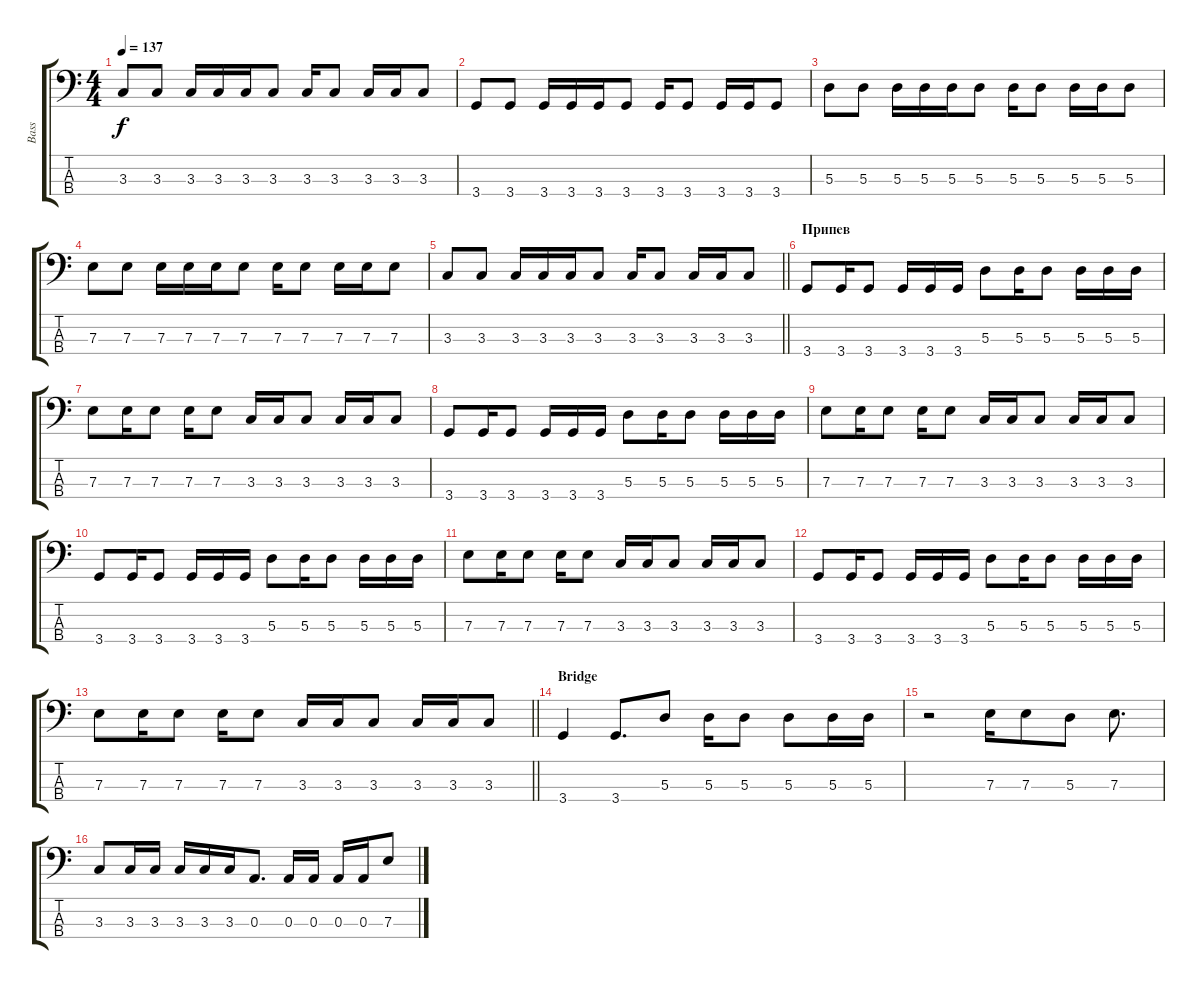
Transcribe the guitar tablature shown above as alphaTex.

\track ("Bass" "Bass") {instrument electricbassfinger}
\staff {score tabs}
\tuning (G2 D2 A1 E1) {hide}
\ts (4 4)
\tempo 137
\clef f4
\ks c
3.3.8{dy f} 3.3.8 3.3.16 3.3.16 3.3.16 3.3.8 3.3.16 3.3.8 3.3.16 3.3.16 3.3.8 |
3.4.8 3.4.8 3.4.16 3.4.16 3.4.16 3.4.8 3.4.16 3.4.8 3.4.16 3.4.16 3.4.8 |
5.3.8 5.3.8 5.3.16 5.3.16 5.3.16 5.3.8 5.3.16 5.3.8 5.3.16 5.3.16 5.3.8 |
7.3.8 7.3.8 7.3.16 7.3.16 7.3.16 7.3.8 7.3.16 7.3.8 7.3.16 7.3.16 7.3.8 |
\barLineRight lightlight
3.3.8 3.3.8 3.3.16 3.3.16 3.3.16 3.3.8 3.3.16 3.3.8 3.3.16 3.3.16 3.3.8 |
\section ("" "Припев")
3.4.8 3.4.16 3.4.8 3.4.16 3.4.16 3.4.16 5.3.8 5.3.16 5.3.8 5.3.16 5.3.16 5.3.16 |
7.3.8 7.3.16 7.3.8 7.3.16 7.3.8 3.3.16 3.3.16 3.3.8 3.3.16 3.3.16 3.3.8 |
3.4.8 3.4.16 3.4.8 3.4.16 3.4.16 3.4.16 5.3.8 5.3.16 5.3.8 5.3.16 5.3.16 5.3.16 |
7.3.8 7.3.16 7.3.8 7.3.16 7.3.8 3.3.16 3.3.16 3.3.8 3.3.16 3.3.16 3.3.8 |
3.4.8 3.4.16 3.4.8 3.4.16 3.4.16 3.4.16 5.3.8 5.3.16 5.3.8 5.3.16 5.3.16 5.3.16 |
7.3.8 7.3.16 7.3.8 7.3.16 7.3.8 3.3.16 3.3.16 3.3.8 3.3.16 3.3.16 3.3.8 |
3.4.8 3.4.16 3.4.8 3.4.16 3.4.16 3.4.16 5.3.8 5.3.16 5.3.8 5.3.16 5.3.16 5.3.16 |
\barLineRight lightlight
7.3.8 7.3.16 7.3.8 7.3.16 7.3.8 3.3.16 3.3.16 3.3.8 3.3.16 3.3.16 3.3.8 |
\section ("" "Bridge")
3.4.4 3.4.8{d} 5.3.8 5.3.16 5.3.8 5.3.8 5.3.16 5.3.16 |
r.2 7.3.16 7.3.8 5.3.8 7.3.8{d} |
3.3.8 3.3.16 3.3.16 3.3.16 3.3.16 3.3.16 0.3.8{d} 0.3.16 0.3.16 0.3.16 0.3.16 7.3.8
